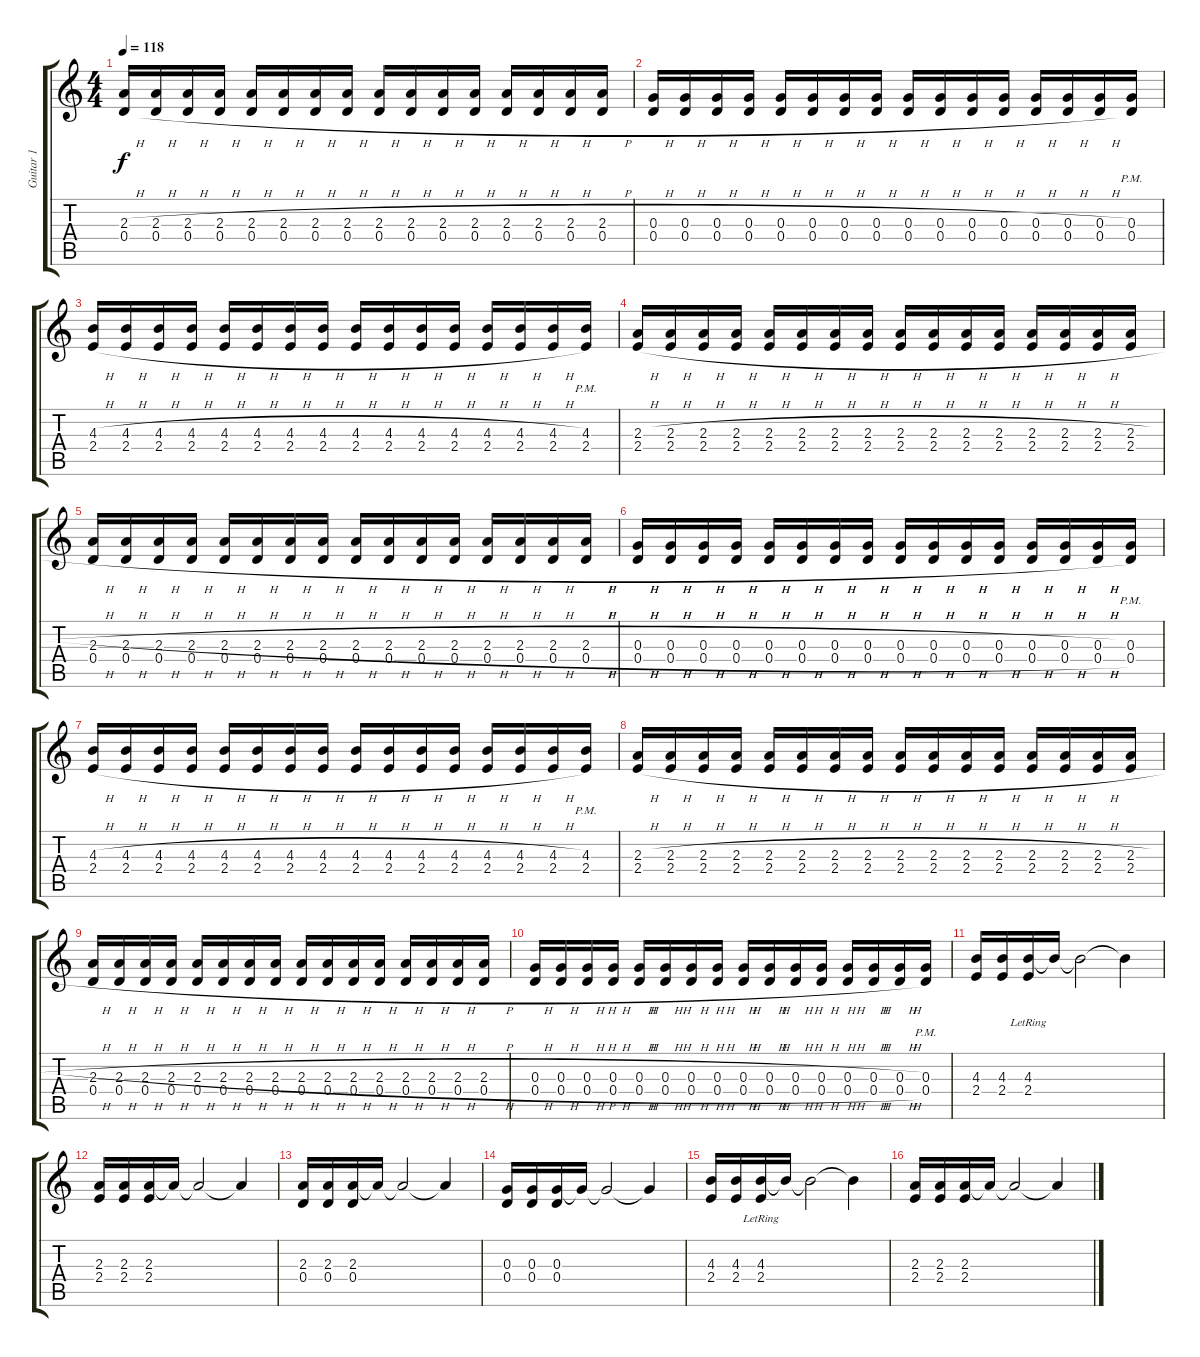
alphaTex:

\track ("Guitar 1" "Guitar 1") {instrument acousticguitarsteel}
\staff {score tabs}
\tuning (E4 B3 G3 D3 A2 E2) {hide}
\ts (4 4)
\tempo 118
\clef g2
\ks c
(2.3{h} 0.4{h}).16{dy f} (2.3{h} 0.4{h}).16 (2.3{h} 0.4{h}).16 (2.3{h} 0.4{h}).16 (2.3{h} 0.4{h}).16 (2.3{h} 0.4{h}).16 (2.3{h} 0.4{h}).16 (2.3{h} 0.4{h}).16 (2.3{h} 0.4{h}).16 (2.3{h} 0.4{h}).16 (2.3{h} 0.4{h}).16 (2.3{h} 0.4{h}).16 (2.3{h} 0.4{h}).16 (2.3{h} 0.4{h}).16 (2.3{h} 0.4{h}).16 (2.3{h} 0.4{h}).16 |
(0.3{h} 0.4{h}).16 (0.3{h} 0.4{h}).16 (0.3{h} 0.4{h}).16 (0.3{h} 0.4{h}).16 (0.3{h} 0.4{h}).16 (0.3{h} 0.4{h}).16 (0.3{h} 0.4{h}).16 (0.3{h} 0.4{h}).16 (0.3{h} 0.4{h}).16 (0.3{h} 0.4{h}).16 (0.3{h} 0.4{h}).16 (0.3{h} 0.4{h}).16 (0.3{h} 0.4{h}).16 (0.3{h} 0.4{h}).16 (0.3{h} 0.4{h}).16 (0.3{pm} 0.4).16 |
(4.3{h} 2.4{h}).16{txt " "} (4.3{h} 2.4{h}).16 (4.3{h} 2.4{h}).16 (4.3{h} 2.4{h}).16 (4.3{h} 2.4{h}).16 (4.3{h} 2.4{h}).16 (4.3{h} 2.4{h}).16 (4.3{h} 2.4{h}).16 (4.3{h} 2.4{h}).16 (4.3{h} 2.4{h}).16 (4.3{h} 2.4{h}).16 (4.3{h} 2.4{h}).16 (4.3{h} 2.4{h}).16 (4.3{h} 2.4{h}).16 (4.3{h} 2.4{h}).16 (4.3{pm} 2.4{pm}).16 |
(2.3{h} 2.4{h}).16 (2.3{h} 2.4{h}).16 (2.3{h} 2.4{h}).16 (2.3{h} 2.4{h}).16 (2.3{h} 2.4{h}).16 (2.3{h} 2.4{h}).16 (2.3{h} 2.4{h}).16 (2.3{h} 2.4{h}).16 (2.3{h} 2.4{h}).16 (2.3{h} 2.4{h}).16 (2.3{h} 2.4{h}).16 (2.3{h} 2.4{h}).16 (2.3{h} 2.4{h}).16 (2.3{h} 2.4{h}).16 (2.3{h} 2.4{h}).16 (2.3{h} 2.4{h}).16 |
(2.3{h} 0.4{h}).16 (2.3{h} 0.4{h}).16 (2.3{h} 0.4{h}).16 (2.3{h} 0.4{h}).16 (2.3{h} 0.4{h}).16 (2.3{h} 0.4{h}).16 (2.3{h} 0.4{h}).16 (2.3{h} 0.4{h}).16 (2.3{h} 0.4{h}).16 (2.3{h} 0.4{h}).16 (2.3{h} 0.4{h}).16 (2.3{h} 0.4{h}).16 (2.3{h} 0.4{h}).16 (2.3{h} 0.4{h}).16 (2.3{h} 0.4{h}).16 (2.3{h} 0.4{h}).16 |
(0.3{h} 0.4{h}).16 (0.3{h} 0.4{h}).16 (0.3{h} 0.4{h}).16 (0.3{h} 0.4{h}).16 (0.3{h} 0.4{h}).16 (0.3{h} 0.4{h}).16 (0.3{h} 0.4{h}).16 (0.3{h} 0.4{h}).16 (0.3{h} 0.4{h}).16 (0.3{h} 0.4{h}).16 (0.3{h} 0.4{h}).16 (0.3{h} 0.4{h}).16 (0.3{h} 0.4{h}).16 (0.3{h} 0.4{h}).16 (0.3{h} 0.4{h}).16 (0.3{pm} 0.4).16 |
(4.3{h} 2.4{h}).16{txt " "} (4.3{h} 2.4{h}).16 (4.3{h} 2.4{h}).16 (4.3{h} 2.4{h}).16 (4.3{h} 2.4{h}).16 (4.3{h} 2.4{h}).16 (4.3{h} 2.4{h}).16 (4.3{h} 2.4{h}).16 (4.3{h} 2.4{h}).16 (4.3{h} 2.4{h}).16 (4.3{h} 2.4{h}).16 (4.3{h} 2.4{h}).16 (4.3{h} 2.4{h}).16 (4.3{h} 2.4{h}).16 (4.3{h} 2.4{h}).16 (4.3{pm} 2.4{pm}).16 |
(2.3{h} 2.4{h}).16 (2.3{h} 2.4{h}).16 (2.3{h} 2.4{h}).16 (2.3{h} 2.4{h}).16 (2.3{h} 2.4{h}).16 (2.3{h} 2.4{h}).16 (2.3{h} 2.4{h}).16 (2.3{h} 2.4{h}).16 (2.3{h} 2.4{h}).16 (2.3{h} 2.4{h}).16 (2.3{h} 2.4{h}).16 (2.3{h} 2.4{h}).16 (2.3{h} 2.4{h}).16 (2.3{h} 2.4{h}).16 (2.3{h} 2.4{h}).16 (2.3{h} 2.4{h}).16 |
(2.3{h} 0.4{h}).16 (2.3{h} 0.4{h}).16 (2.3{h} 0.4{h}).16 (2.3{h} 0.4{h}).16 (2.3{h} 0.4{h}).16 (2.3{h} 0.4{h}).16 (2.3{h} 0.4{h}).16 (2.3{h} 0.4{h}).16 (2.3{h} 0.4{h}).16 (2.3{h} 0.4{h}).16 (2.3{h} 0.4{h}).16 (2.3{h} 0.4{h}).16 (2.3{h} 0.4{h}).16 (2.3{h} 0.4{h}).16 (2.3{h} 0.4{h}).16 (2.3{h} 0.4{h}).16 |
(0.3{h} 0.4{h}).16 (0.3{h} 0.4{h}).16 (0.3{h} 0.4{h}).16 (0.3{h} 0.4{h}).16 (0.3{h} 0.4{h}).16 (0.3{h} 0.4{h}).16 (0.3{h} 0.4{h}).16 (0.3{h} 0.4{h}).16 (0.3{h} 0.4{h}).16 (0.3{h} 0.4{h}).16 (0.3{h} 0.4{h}).16 (0.3{h} 0.4{h}).16 (0.3{h} 0.4{h}).16 (0.3{h} 0.4{h}).16 (0.3{h} 0.4{h}).16 (0.3{pm} 0.4).16 |
(4.3 2.4).16 (4.3 2.4).16 (4.3{lr} 2.4).16 4.3{t}.16 4.3{t}.2 4.3{t}.4 |
(2.3 2.4).16 (2.3 2.4).16 (2.3 2.4).16 2.3{t}.16 2.3{t}.2 2.3{t}.4 |
(2.3 0.4).16 (2.3 0.4).16 (2.3 0.4).16 2.3{t}.16 2.3{t}.2 2.3{t}.4 |
(0.3 0.4).16 (0.3 0.4).16 (0.3 0.4).16 0.3{t}.16 0.3{t}.2 0.3{t}.4 |
(4.3 2.4).16 (4.3 2.4).16 (4.3{lr} 2.4).16 4.3{t}.16 4.3{t}.2 4.3{t}.4 |
(2.3 2.4).16 (2.3 2.4).16 (2.3 2.4).16 2.3{t}.16 2.3{t}.2 2.3{t}.4
